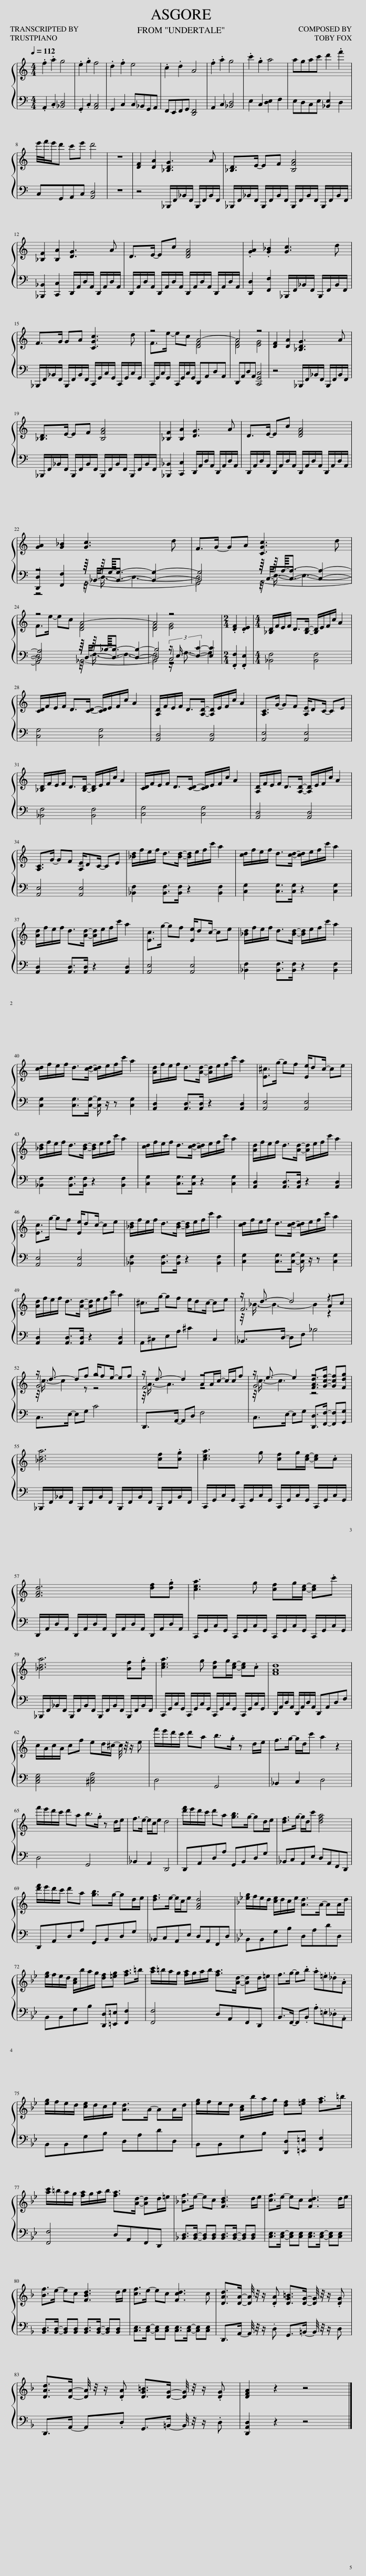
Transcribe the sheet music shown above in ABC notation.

X:1
%%score { ( 1 3 7 ) | ( 2 4 5 6 ) }
L:1/8
Q:1/4=112
M:4/4
I:linebreak $
K:C
V:1 treble
V:3 treble
V:7 treble
V:2 bass
V:4 bass
V:5 bass
V:6 bass
V:1
 .f2 .a2 g4 | .e2 .g2 f4 | .d2 .f2 e4 | .c2 .d2 A4 | .f2 .a2 g4 | %5
 .c'2 .g2 a4 | agac' d'2 .f'2 |$ e'/4f'/4e'/d' c'e' d'4 | z8 | [DF]2 [DA]2 [_B,DG]3 A | %10
 [_B,D]>E- EF [B,FA]4 |$ [_B,F]2 [B,A]2 [DG]3 A | D>E- Ec [DFA]4 | .[GA]2 .[G_B]2 [Gc]3 d |$ F>G GA [CGc]3 d | %15
 z4 A4- | A4 z4 | [DF]2 [DA]2 [_B,DG]3 A |$ [_B,D]>E- EF [B,FA]4 | [_B,F]2 [B,A]2 [DG]3 A | %20
 D>E- Ec [DFA]4 |$ [GA]2 [G_B]2 [Gc]3 d | F>G- GA [CGc]3 d |$ z4 A4- | A4 z4 | %25
[M:2/4] .[DF]2 .[DE]2 |[M:4/4] [_B,D]/F/E/F/ D>[B,D]- [B,D]/E/F/c/ A2 |$ [CD]/F/E/F/ D>[CD]- [CD]/E/F/c/ A2 | [A,D]/F/E/F/ D>[A,D]- [A,D]/E/F/c/ A2 | [A,C]>G- GF [A,E]/DC/- CE |$ %30
 [_B,D]/F/E/F/ D>[B,D]- [B,D]/E/F/c/ A2 | [CD]/F/E/F/ D>[CD]- [CD]/E/F/c/ A2 | [A,D]/F/E/F/ D>[A,D]- [A,D]/E/F/c/ A2 |$ [A,C]>G- GF [A,E]/DC/- CE | [_Bd]/f/e/f/ d>[Bd]- [Bd]/e/f/c'/ a2 | %35
 [cd]/f/e/f/ d>[cd]- [cd]/e/f/c'/ a2 |$ [Ad]/f/e/f/ d>[Ad]- [Ad]/e/f/c'/ a2 | [Ec]>g- gf [Ee]/dc/- ce | [_Bd]/f/e/f/ d>[Bd]- [Bd]/e/f/c'/ a2 |$ [cd]/f/e/f/ d>[cd]- [cd]/e/f/c'/ a2 | %40
 [Ad]/f/e/f/ d>[Ad]- [Ad]/e/f/c'/ a2 | [E^c]>g- gf [Ee]/dc/- ce |$ [_Bd]/f/e/f/ d>[Bd]- [Bd]/e/f/c'/ a2 | [cd]/f/e/f/ d>[cd]- [cd]/e/f/c'/ a2 | [Ad]/f/e/f/ d>[Ad]- [Ad]/e/f/c'/ a2 |$ %45
 [Ec]>g- gf [Ee]/dc/- ce | [_Bd]/f/e/f/ d>[Bd]- [Bd]/e/f/c'/ a2 | [cd]/f/e/f/ d>[cd]- [cd]/e/f/c'/ a2 |$ [Ad]/f/e/f/ d>[Ad]- [Ad]/e/f/c'/ a2 | ^c>g- gf e/dc/- ce | %50
 z/ d3/2- d4 Ac |$ z/ d3/2- df g/fe/- ef | z/ d3/2- d2 AA/c/- c/c/f | z/ e3/2- e2 [FAd]>[Gcf]- [Gcf][Fdg] |$ [_Bda]6 [cf].[cg] | %55
 [cea]3 g [cf]g/[ce]/- [ce].c |$ [FAd]6 [df].[dg] | [cea]3 g [cf]g/[ce]/- [ce].c' |$ [_Bda]6 [Bf].[Bg] | [cea]3 g [cf]g/[ce]/- [ce].c | %60
 [FAd]8 |$ c/A/c/A/ cf ed/^c/- c/4 z/4 z/ e | f'/e'/d'/c'/ d'a b>.g z d/e/ | f>g- g/d/c' a2 z2 |$ f'/e'/d'/c'/ d'a b>.g z d/e/ | %65
 f>e- e/c/e d4 | [d'f']/e'/d'/c'/ d'a [gb]>g- gd/e/ | [df]>g- g/d/c' [dfa]4 |$ [d'f']/e'/d'/c'/ d'a [gb]>g- gd/e/ | [df]>e- e/c/e [FAd]4 | %70
[K:Bb] [eg]/f/e/d/ [ce]/d/c/e/ [Ad]>A- AA/d/ |$ [eg]/f/e/d/ [Ac]/b/a/g/ [df][=eg] [fa]>=b | [ac']/=b/a/g/ [fa]/g/a/b/ [fa]>[Ad]- [Ad]d/=e/ | f>g- g.b .a.=e._d.A |$[K:Bb] [eg]/f/e/d/ [ce]/d/c/e/ [Ad]>A- AA/d/ | %75
 [eg]/f/e/d/ [Ac]/b/a/g/ [df][=eg] [fa]>=b |$ [ac']/=b/a/g/ [fa]/g/a/b/ [fa]>[Ad]- [Ad]d/=e/ |[K:F] [Bf]>e- ec [FBd]3 d/e/ | [cf]>e- ec [Fcd]3 d/e/ |$ [Bf]>e- ec [FBd]3 d/e/ | %80
 [cf]>e- ec [Fcd]3 c | [DAd]>[DA]- [DA]/4 z/4 z/ .[DA] [DG=B]>[DG]- [DG]/4 z/4 z/ .[DG] |$ [DAd]>[DA]- [DA]/4 z/4 z/ .[DA] [DG=B]>[DG]- [DG]/4 z/4 z/ .[DG] | [DFA]2 z2 z4 |] %84
V:2
 .A,,2 .C,2 [_B,,D,]4 | .G,,2 .C,2 [A,,C,]4 | G,,2 C,2 C,_B,,G,,A,, | F,,E,,F,,G,, [D,,F,,]4 | A,,2 C,2 [_B,,D,]4 | %5
 E,2 C,2 [D,E,]2 F,2 | E,D,C,E, [_B,,E,]2 D,2 |$ C,G,,A,,C, [A,,D,]4 | z8 | z4 _B,,,/F,,/_B,,/F,,/ B,,,/F,,/B,,/F,,/ | %10
 _B,,,/F,,/_B,,/F,,/ B,,,/F,,/B,,/F,,/ B,,,/F,,/B,,/F,,/ B,,,/F,,/B,,/F,,/ |$ [_B,,,_B,,]2 [C,,C,]2 D,,/A,,/D,/A,,/ D,,/A,,/D,/A,,/ | D,,/A,,/D,/A,,/ D,,/A,,/D,/A,,/ D,,/A,,/D,/A,,/ D,,/A,,/D,/A,,/ | [D,,D,]2 [F,,F,]2 _B,,,/F,,/_B,,/F,,/ B,,,/F,,/B,,/F,,/ |$ _B,,,/F,,/_B,,/F,,/ B,,,/F,,/B,,/F,,/ C,,/G,,/C,/G,,/ C,,/G,,/C,/G,,/ | %15
 C,,/G,,/C,/G,,/ C,,/G,,/C,/G,,/ D,,A,,D,A,, | D,,A,,D,A,, [C,,G,,C,]4 | z4 _B,,,/F,,/_B,,/F,,/ B,,,/F,,/B,,/F,,/ |$ _B,,,/F,,/_B,,/F,,/ B,,,/F,,/B,,/F,,/ B,,,/F,,/B,,/F,,/ B,,,/F,,/B,,/F,,/ | [_B,,,_B,,]2 [C,,C,]2 D,,/A,,/D,/A,,/ D,,/A,,/D,/A,,/ | %20
 D,,/A,,/D,/A,,/ D,,/A,,/D,/A,,/ D,,/A,,/D,/A,,/ D,,/A,,/D,/A,,/ |$ [D,,D,]2 [F,,F,]2 z/4 z/8 G,/8-G,3/2- G,2- | G,4 z/4 z/8 A,/8-A,3/2- A,2- |$ A,4 z/4 z/8 _B,/8-B,3/2- B,2- | B,4 (3z/ E,/- [E,C]2- [E,C]2 | %25
[M:2/4] .[F,,F,]2 .[F,,E,]2 |[M:4/4] [_B,,F,]4 [B,,F,]4 |$ [C,G,]4 [C,G,]4 | [A,,D,]4 [A,,D,]4 | [A,,E,]4 [A,,E,]4 |$ %30
 [_B,,F,]4 [B,,F,]4 | [C,G,]4 [C,G,]4 | [A,,D,]4 [A,,D,]4 |$ [A,,E,]4 [A,,E,]4 | [_B,,F,]2 [B,,F,]>[B,,F,] z2 [B,,F,]2 | %35
 [C,G,]2 [C,G,]>[C,G,] z2 [C,G,]2 |$ [A,,D,]2 [A,,D,]>[A,,D,] z2 [A,,D,]2 | [A,,E,]4 [A,,E,]4 | [_B,,F,]2 [B,,F,]>[B,,F,] z2 [B,,F,]2 |$ [C,G,]2 [C,G,]>[C,G,]- [C,G,]/ z/ z [C,G,]2 | %40
 [A,,D,]2 [A,,D,]>[A,,D,] z2 [A,,D,]2 | [A,,E,]4 [A,,E,]4 |$ [_B,,F,]2 [B,,F,]>[B,,F,] z2 [B,,F,]2 | [C,G,]2 [C,G,]>[C,G,] z2 [C,G,]2 | [A,,D,]2 [A,,D,]>[A,,D,] z2 [A,,D,]2 |$ %45
 [A,,E,]4 [A,,E,]4 | [_B,,F,]2 [B,,F,]>[B,,F,] z2 [B,,F,]2 | [C,G,]2 [C,G,]>[C,G,]- [C,G,]/ z/ z [C,G,]2 |$ [A,,D,]2 [A,,D,]>[A,,D,] z2 [A,,D,]2 | A,,^C,E,A, ^C2 C,2 | %50
 _B,,>D,- D,F, _B,4 |$ C,>E,- E,G, C4 | D,,>A,,- A,,D, F,4 | C,>E,- E,G, [D,,D,]>[F,,F,]- [F,,F,][G,,G,] |$ _B,,,/F,,/_B,,/F,,/ B,,,/F,,/B,,/F,,/ B,,,/F,,/B,,/F,,/ B,,,/F,,/B,,/F,,/ | %55
 C,,/G,,/C,/G,,/ C,,/G,,/C,/G,,/ C,,/G,,/C,/G,,/ C,,/G,,/C,/G,,/ |$ D,,/A,,/D,/A,,/ D,,/A,,/D,/A,,/ D,,/A,,/D,/A,,/ D,,/A,,/D,/A,,/ | C,,/G,,/C,/G,,/ C,,/G,,/C,/G,,/ C,,/G,,/C,/G,,/ C,,/G,,/C,/G,,/ |$ _B,,,/F,,/_B,,/F,,/ B,,,/F,,/B,,/F,,/ B,,,/F,,/B,,/F,,/ B,,,/F,,/B,,/F,,/ | C,,/G,,/C,/G,,/ C,,/G,,/C,/G,,/ C,,/G,,/C,/G,,/ C,,/G,,/C,/G,,/ | %60
 D,,/A,,/D,/A,,/ D,,/A,,/D,/A,,/ D,,A,,D,F, |$ [C,E,G,]4 [^C,E,A,]4 | D,4 G,,4 | _B,,2 C,2 D,4 |$ D,4 G,,4 | %65
 _B,,2 A,,2 D,,4 | D,,A,,D,A, G,,B,,D,G, | _B,,C,A,,E, D,A,,F,,D,, |$ D,,A,,D,A, G,,B,,D,G, | _B,,C,A,,E, D,A,,F,,D, | %70
[K:Bb] B,,B,,G,B, D,A,DD, |$ B,,B,,G,B, [D,,D,][=E,,=E,] [F,,F,]2 | [F,,F,]4 D,A,,F,,D,, | B,,>F,,- F,,.B,, .A,.=E,._D,.A,, |$[K:Bb] B,,B,,G,B, D,A,DD, | %75
 B,,B,,G,B, [D,,D,][=E,,=E,] [F,,F,]2 |$ [F,,F,]4 D,A,,F,,D,, |[K:F] [B,,D,]>[B,,D,]- [B,,D,][B,,D,] [B,,D,]>[B,,D,]- [B,,D,][B,,D,] | [C,E,]>[C,E,]- [C,E,][C,E,] [C,E,]>[C,E,]- [C,E,][C,E,] |$ [B,,D,]>[B,,D,]- [B,,D,][B,,D,] [B,,D,]>[B,,D,]- [B,,D,][B,,D,] | %80
 [C,E,]>[C,E,]- [C,E,][C,E,] [C,E,]>[C,E,]- [C,E,][C,E,] | D,,>A,,- A,,/4 z/4 z/ .D, G,,>=B,,- B,,/4 z/4 z/ D, |$ D,,>A,,- A,,.D, G,,>=B,,- B,,/4 z/4 z/ .D, | [D,,A,,D,]2 z2 z4 |] %84
V:3
 x8 | x8 | x8 | x8 | x8 | %5
 x8 | x8 |$ x8 | x8 | x8 | %10
 x8 |$ x8 | x8 | x8 |$ x8 | %15
 F>e- ec [DF]4 | [DF]4 [EG]4 | x8 |$ x8 | x8 | %20
 x8 |$ x8 | x8 |$ F>e- ec [DF]4 | [DF]4 [EG]4 | %25
[M:2/4] x4 |[M:4/4] x8 |$ x8 | x8 | x8 |$ %30
 x8 | x8 | x8 |$ x8 | x8 | %35
 x8 |$ x8 | x8 | x8 |$ x8 | %40
 x8 | x8 |$ x8 | x8 | x8 |$ %45
 x8 | x8 | x8 |$ x8 | x8 | %50
 z/4 _B3/4- B3- B2 z2 |$ z/4 c3/4- c2 z z4 | z/4 A3/4- A3 z4 | z/4 c3/4- c3 z4 |$ x8 | %55
 x8 |$ x8 | x8 |$ x8 | x8 | %60
 x8 |$ x8 | x8 | x8 |$ x8 | %65
 x8 | x8 | x8 |$ x8 | x8 | %70
[K:Bb] x8 |$ x8 | x8 | x8 |$[K:Bb] x8 | %75
 x8 |$ x8 |[K:F] x8 | x8 |$ x8 | %80
 x8 | x8 |$ x8 | x8 |] %84
V:4
 x8 | x8 | x8 | x8 | x8 | %5
 x8 | x8 |$ x8 | x8 | x8 | %10
 x8 |$ x8 | x8 | x8 |$ x8 | %15
 x8 | x8 | x8 |$ x8 | x8 | %20
 x8 |$ z4 z/4 D,3/4- D,3- | D,4 z/4 E,3/4- E,3- |$ E,4 z/4 F,3/4- F,3- | F,4 z4 | %25
[M:2/4] x4 |[M:4/4] x8 |$ x8 | x8 | x8 |$ %30
 x8 | x8 | x8 |$ x8 | x8 | %35
 x8 |$ x8 | x8 | x8 |$ x8 | %40
 x8 | x8 |$ x8 | x8 | x8 |$ %45
 x8 | x8 | x8 |$ x8 | x8 | %50
 x8 |$ x8 | x8 | x8 |$ x8 | %55
 x8 |$ x8 | x8 |$ x8 | x8 | %60
 x8 |$ x8 | x8 | x8 |$ x8 | %65
 x8 | x8 | x8 |$ x8 | x8 | %70
[K:Bb] x8 |$ x8 | x8 | x8 |$[K:Bb] x8 | %75
 x8 |$ x8 |[K:F] x8 | x8 |$ x8 | %80
 x8 | x8 |$ x8 | x8 |] %84
V:5
 x8 | x8 | x8 | x8 | x8 | %5
 x8 | x8 |$ x8 | x8 | x8 | %10
 x8 |$ x8 | x8 | x8 |$ x8 | %15
 x8 | x8 | x8 |$ x8 | x8 | %20
 x8 |$ z4 z/8 _B,,3/8-B,,3/2- B,,2- | B,,4 z/8 C,3/8-C,3/2- C,2- |$ C,4 z/8 D,3/8-D,3/2- D,2- | D,4 C,4 | %25
[M:2/4] x4 |[M:4/4] x8 |$ x8 | x8 | x8 |$ %30
 x8 | x8 | x8 |$ x8 | x8 | %35
 x8 |$ x8 | x8 | x8 |$ x8 | %40
 x8 | x8 |$ x8 | x8 | x8 |$ %45
 x8 | x8 | x8 |$ x8 | x8 | %50
 x8 |$ x8 | x8 | x8 |$ x8 | %55
 x8 |$ x8 | x8 |$ x8 | x8 | %60
 x8 |$ x8 | x8 | x8 |$ x8 | %65
 x8 | x8 | x8 |$ x8 | x8 | %70
[K:Bb] x8 |$ x8 | x8 | x8 |$[K:Bb] x8 | %75
 x8 |$ x8 |[K:F] x8 | x8 |$ x8 | %80
 x8 | x8 |$ x8 | x8 |] %84
V:6
 x8 | x8 | x8 | x8 | x8 | %5
 x8 | x8 |$ x8 | x8 | x8 | %10
 x8 |$ x8 | x8 | x8 |$ x8 | %15
 x8 | x8 | x8 |$ x8 | x8 | %20
 x8 |$ z4 G,,4- | G,,4 A,,4- |$ A,,4 _B,,4- | B,,4 z/ G,3/2- G,2 | %25
[M:2/4] x4 |[M:4/4] x8 |$ x8 | x8 | x8 |$ %30
 x8 | x8 | x8 |$ x8 | x8 | %35
 x8 |$ x8 | x8 | x8 |$ x8 | %40
 x8 | x8 |$ x8 | x8 | x8 |$ %45
 x8 | x8 | x8 |$ x8 | x8 | %50
 x8 |$ x8 | x8 | x8 |$ x8 | %55
 x8 |$ x8 | x8 |$ x8 | x8 | %60
 x8 |$ x8 | x8 | x8 |$ x8 | %65
 x8 | x8 | x8 |$ x8 | x8 | %70
[K:Bb] x8 |$ x8 | x8 | x8 |$[K:Bb] x8 | %75
 x8 |$ x8 |[K:F] x8 | x8 |$ x8 | %80
 x8 | x8 |$ x8 | x8 |] %84
V:7
 x8 | x8 | x8 | x8 | x8 | %5
 x8 | x8 |$ x8 | x8 | x8 | %10
 x8 |$ x8 | x8 | x8 |$ x8 | %15
 x8 | x8 | x8 |$ x8 | x8 | %20
 x8 |$ x8 | x8 |$ x8 | x8 | %25
[M:2/4] x4 |[M:4/4] x8 |$ x8 | x8 | x8 |$ %30
 x8 | x8 | x8 |$ x8 | x8 | %35
 x8 |$ x8 | x8 | x8 |$ x8 | %40
 x8 | x8 |$ x8 | x8 | x8 |$ %45
 x8 | x8 | x8 |$ x8 | x8 | %50
 F6 z2 |$ G4 z4 | F4 z4 | G4 z4 |$ x8 | %55
 x8 |$ x8 | x8 |$ x8 | x8 | %60
 x8 |$ x8 | x8 | x8 |$ x8 | %65
 x8 | x8 | x8 |$ x8 | x8 | %70
[K:Bb] x8 |$ x8 | x8 | x8 |$[K:Bb] x8 | %75
 x8 |$ x8 |[K:F] x8 | x8 |$ x8 | %80
 x8 | x8 |$ x8 | x8 |] %84
